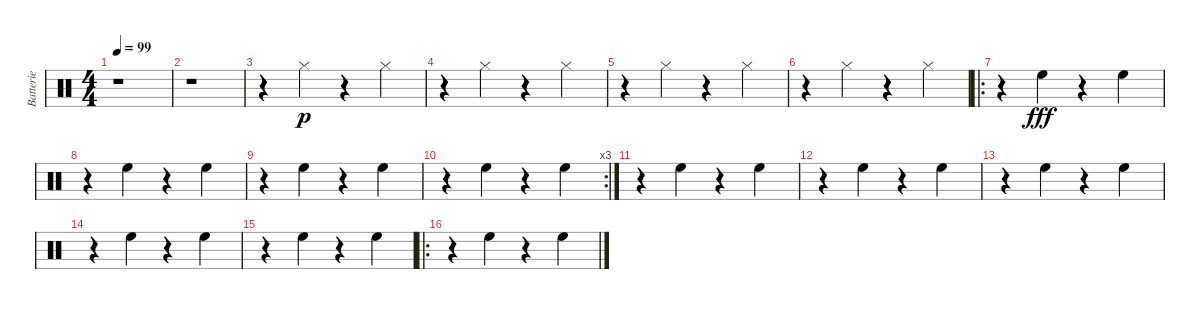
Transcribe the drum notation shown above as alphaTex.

\track ("Batterie" "Batterie") {instrument percussion}
\staff {score}
\articulation defaults
\ts (4 4)
\tempo 99
\clef neutral
\ks c
r.1{dy p} |
r.1 |
r.4 "Hi-Hat (closed)".4 r.4 "Hi-Hat (closed)".4 |
r.4 "Hi-Hat (closed)".4 r.4 "Hi-Hat (closed)".4 |
r.4 "Hi-Hat (closed)".4 r.4 "Hi-Hat (closed)".4 |
r.4 "Hi-Hat (closed)".4 r.4 "Hi-Hat (closed)".4 |
\ro
r.4 "High Floor Tom (hit)".4{dy fff} r.4 "High Floor Tom (hit)".4 |
r.4 "High Floor Tom (hit)".4 r.4 "High Floor Tom (hit)".4 |
r.4 "High Floor Tom (hit)".4 r.4 "High Floor Tom (hit)".4 |
\rc 3
r.4 "High Floor Tom (hit)".4 r.4 "High Floor Tom (hit)".4 |
r.4 "High Floor Tom (hit)".4 r.4 "High Floor Tom (hit)".4 |
r.4 "High Floor Tom (hit)".4 r.4 "High Floor Tom (hit)".4 |
r.4 "High Floor Tom (hit)".4 r.4 "High Floor Tom (hit)".4 |
r.4 "High Floor Tom (hit)".4 r.4 "High Floor Tom (hit)".4 |
r.4 "High Floor Tom (hit)".4 r.4 "High Floor Tom (hit)".4 |
\ro
r.4 "High Floor Tom (hit)".4 r.4 "High Floor Tom (hit)".4
